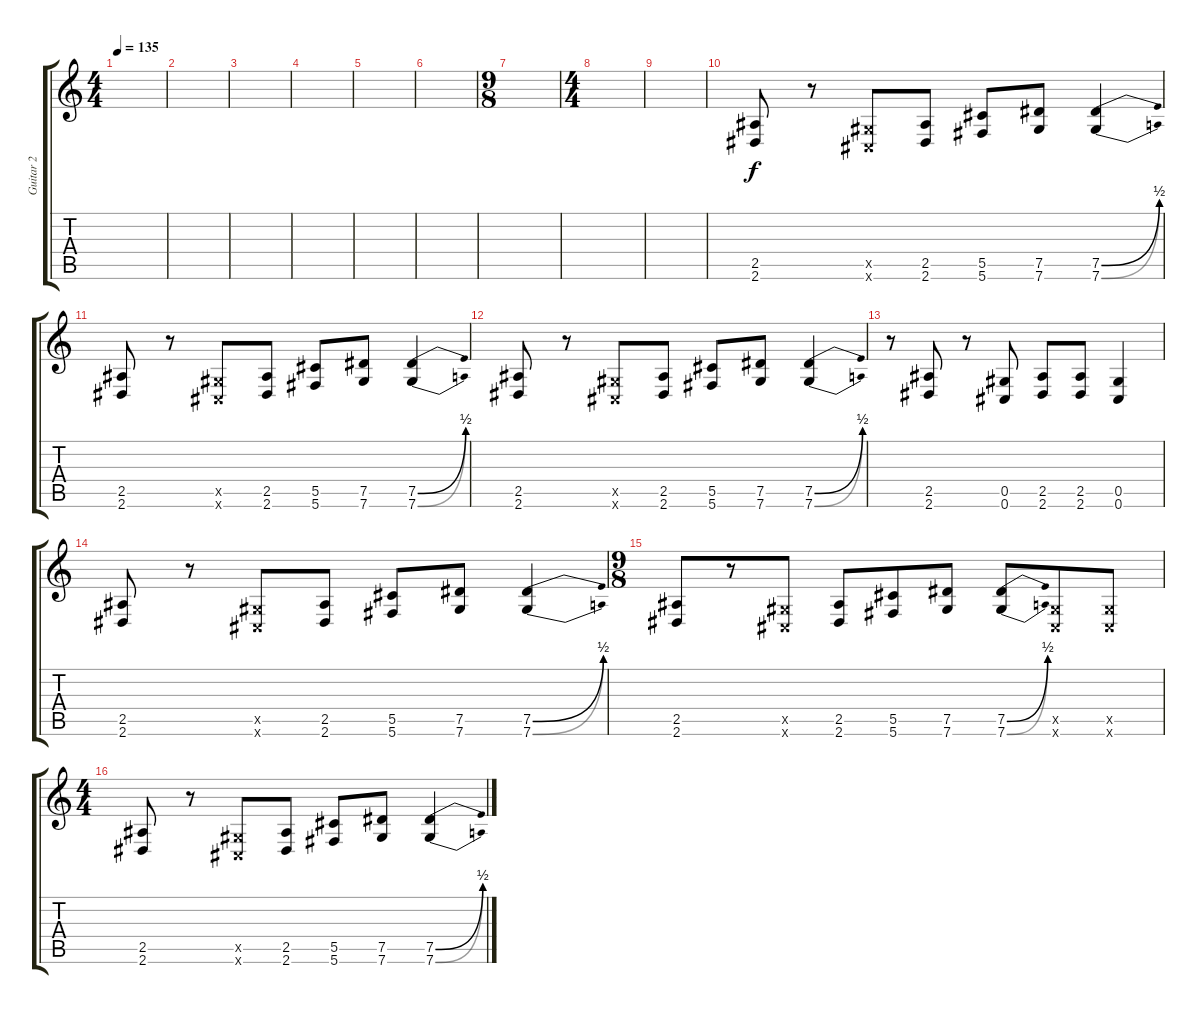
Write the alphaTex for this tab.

\track ("Guitar 2" "Guitar 2") {instrument distortionguitar}
\staff {score tabs}
\tuning (Eb4 Bb3 Gb3 Db3 Ab2 Db2) {hide}
\ts (4 4)
\tempo 135
\clef g2
\ks c
|
|
|
|
|
|
\ts (9 8)
|
\ts (4 4)
|
|
(2.5 2.6).8{volume 13} r.8 (0.5{x} 0.6{x}).8 (2.5 2.6).8 (5.5 5.6).8 (7.5 7.6).8 (7.5{be (bend 0 0 60 2)} 7.6{be (bend 0 0 60 2)}).4 |
(2.5 2.6).8 r.8 (0.5{x} 0.6{x}).8 (2.5 2.6).8 (5.5 5.6).8 (7.5 7.6).8 (7.5{be (bend 0 0 60 2)} 7.6{be (bend 0 0 60 2)}).4 |
(2.5 2.6).8 r.8 (0.5{x} 0.6{x}).8 (2.5 2.6).8 (5.5 5.6).8 (7.5 7.6).8 (7.5{be (bend 0 0 60 2)} 7.6{be (bend 0 0 60 2)}).4 |
r.8 (2.5 2.6).8 r.8 (0.5 0.6).8 (2.5 2.6).8 (2.5 2.6).8 (0.5 0.6).4 |
(2.5 2.6).8 r.8 (0.5{x} 0.6{x}).8 (2.5 2.6).8 (5.5 5.6).8 (7.5 7.6).8 (7.5{be (bend 0 0 60 2)} 7.6{be (bend 0 0 60 2)}).4 |
\ts (9 8)
(2.5 2.6).8 r.8 (0.5{x} 0.6{x}).8 (2.5 2.6).8 (5.5 5.6).8 (7.5 7.6).8 (7.5{be (bend 0 0 60 2)} 7.6{be (bend 0 0 60 2)}).8 (0.5{x} 0.6{x}).8 (0.5{x} 0.6{x}).8 |
\ts (4 4)
(2.5 2.6).8 r.8 (0.5{x} 0.6{x}).8 (2.5 2.6).8 (5.5 5.6).8 (7.5 7.6).8 (7.5{be (bend 0 0 60 2)} 7.6{be (bend 0 0 60 2)}).4
